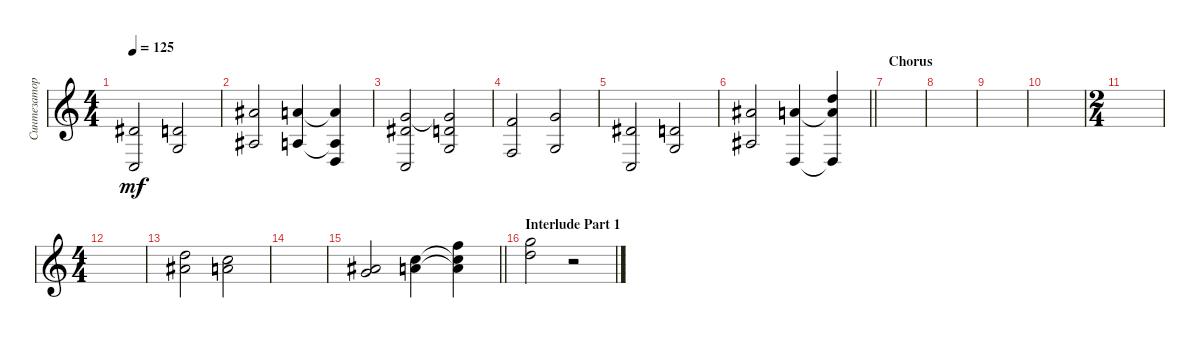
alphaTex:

\track ("Синтезатор" "Синтезатор") {instrument stringensemble1}
\staff {score}
\tuning (E4 B3 G3 D3 A2 B1) {hide}
\ts (4 4)
\tempo 125
\clef g2
\ks c
(4.2 3.5).2{dy mf} (3.2 5.4).2 |
(6.1 3.3).2 (5.1 2.3).4 (5.1{t} 2.3{t} 0.4).4 |
(3.1 4.2 3.5).2 (3.1{t} 3.2 5.4).2 |
(1.1 3.4).2 (3.1 5.4).2 |
(4.2 3.5).2 (3.2 5.4).2 |
\barLineRight lightlight
(6.1 3.3).2 (10.2 0.4).4 (10.1 10.2{t} 0.4{t}).4 |
\section ("" "Chorus")
|
|
|
|
\ts (2 4)
|
\ts (4 4)
|
(10.1 11.2).2 (8.1 10.2).2 |
|
\barLineRight lightlight
(11.2 12.3).2 (13.2 14.3).4 (13.1 13.2{t} 14.3{t}).4 |
\section ("" "Interlude Part 1")
(15.1 15.2).2 r.2
